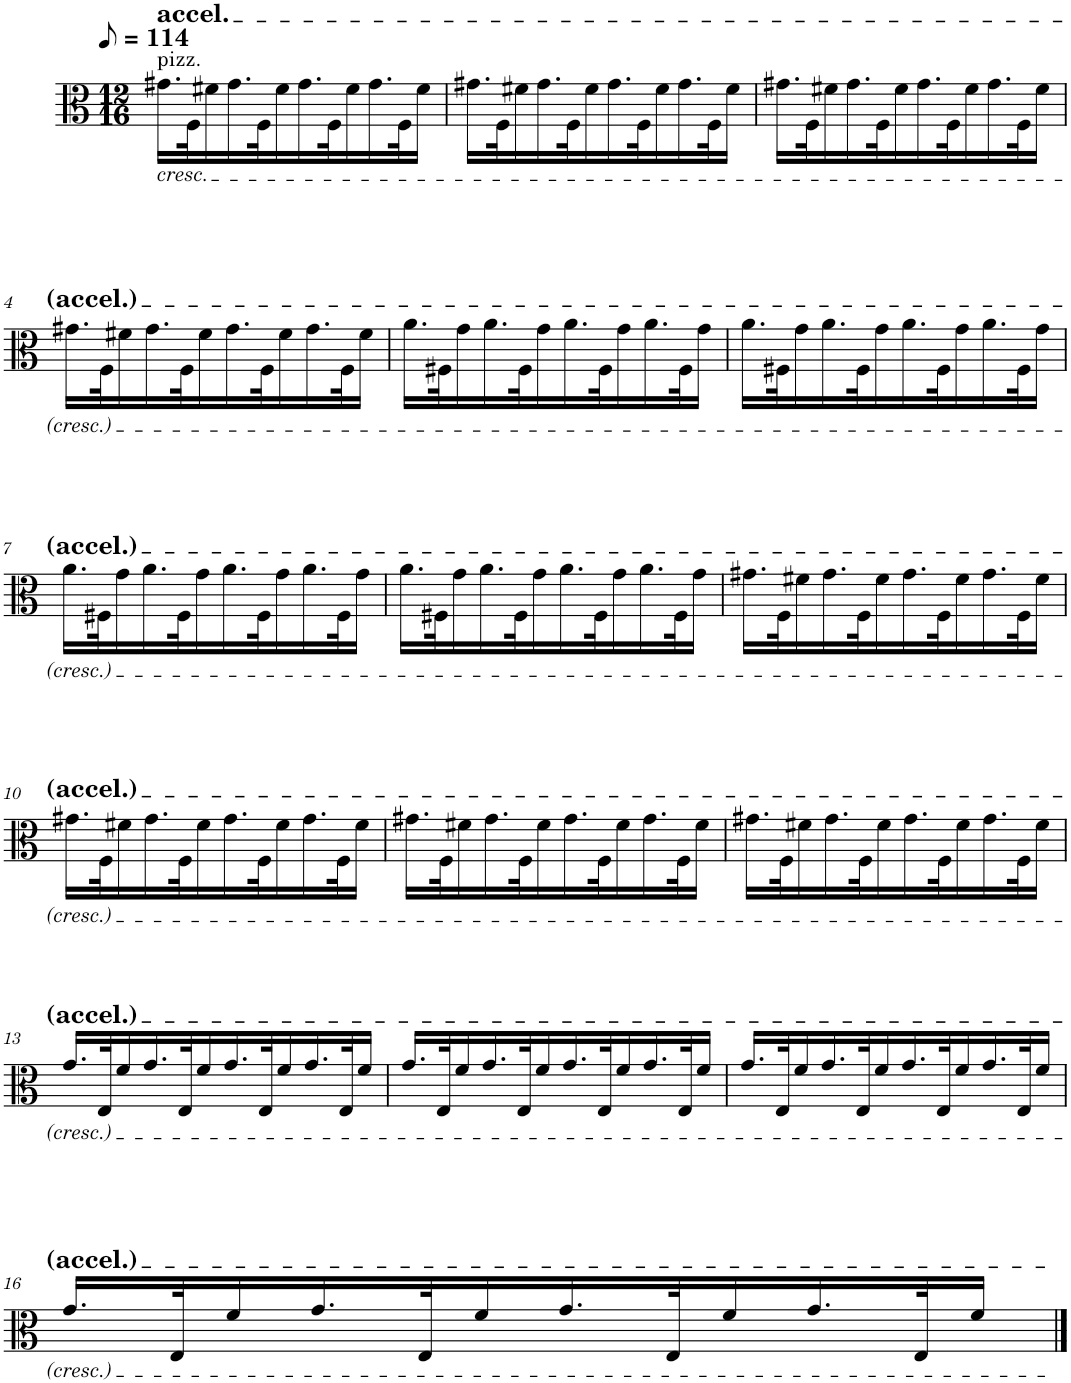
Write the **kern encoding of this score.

**kern
*part1
*staff1
*I"Viola
*I'Vla.
*clefC3
*k[]
*M12/16
*MM57
=1
!LO:TX:a:t=pizz.
!LO:TX:a:t=accel.
!LO:TX:b:i:t=cresc.
16.g#X\LL
32F\K
16f#X\
16.g#\
32F\K
16f#\
16.g#\
32F\K
16f#\
16.g#\
32F\K
16f#\JJ
=2
16.g#X\LL
32F\K
16f#X\
16.g#\
32F\K
16f#\
16.g#\
32F\K
16f#\
16.g#\
32F\K
16f#\JJ
=3
16.g#X\LL
32F\K
16f#X\
16.g#\
32F\K
16f#\
16.g#\
32F\K
16f#\
16.g#\
32F\K
16f#\JJ
!!LO:LB:g=z
=4
16.g#X\LL
32F\K
16f#X\
16.g#\
32F\K
16f#\
16.g#\
32F\K
16f#\
16.g#\
32F\K
16f#\JJ
=5
16.a\LL
32F#X\K
16g\
16.a\
32F#\K
16g\
16.a\
32F#\K
16g\
16.a\
32F#\K
16g\JJ
=6
16.a\LL
32F#X\K
16g\
16.a\
32F#\K
16g\
16.a\
32F#\K
16g\
16.a\
32F#\K
16g\JJ
!!LO:LB:g=z
=7
16.a\LL
32F#X\K
16g\
16.a\
32F#\K
16g\
16.a\
32F#\K
16g\
16.a\
32F#\K
16g\JJ
=8
16.a\LL
32F#X\K
16g\
16.a\
32F#\K
16g\
16.a\
32F#\K
16g\
16.a\
32F#\K
16g\JJ
=9
16.g#X\LL
32F\K
16f#X\
16.g#\
32F\K
16f#\
16.g#\
32F\K
16f#\
16.g#\
32F\K
16f#\JJ
!!LO:LB:g=z
=10
16.g#X\LL
32F\K
16f#X\
16.g#\
32F\K
16f#\
16.g#\
32F\K
16f#\
16.g#\
32F\K
16f#\JJ
=11
16.g#X\LL
32F\K
16f#X\
16.g#\
32F\K
16f#\
16.g#\
32F\K
16f#\
16.g#\
32F\K
16f#\JJ
=12
16.g#X\LL
32F\K
16f#X\
16.g#\
32F\K
16f#\
16.g#\
32F\K
16f#\
16.g#\
32F\K
16f#\JJ
!!LO:LB:g=z
=13
16.g/LL
32E/K
16f/
16.g/
32E/K
16f/
16.g/
32E/K
16f/
16.g/
32E/K
16f/JJ
=14
16.g/LL
32E/K
16f/
16.g/
32E/K
16f/
16.g/
32E/K
16f/
16.g/
32E/K
16f/JJ
=15
16.g/LL
32E/K
16f/
16.g/
32E/K
16f/
16.g/
32E/K
16f/
16.g/
32E/K
16f/JJ
!!LO:LB:g=z
=16
16.g/LL
32E/K
16f/
16.g/
32E/K
16f/
16.g/
32E/K
16f/
16.g/
32E/K
16f/JJ
==
*-
